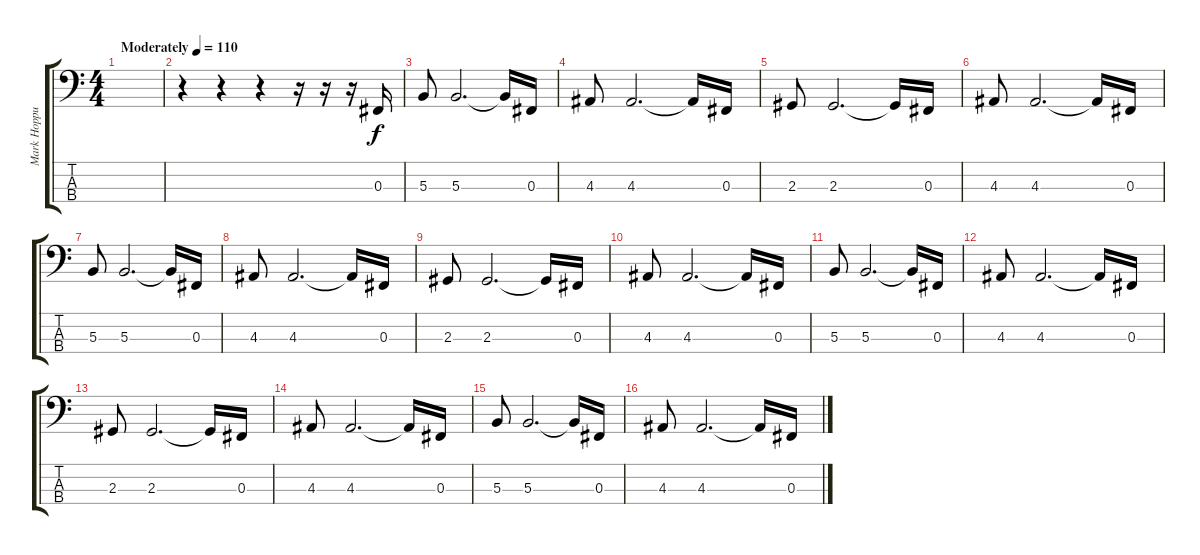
\track ("Mark Hoppus Bass" "Mark Hoppu") {instrument fretlessbass}
\staff {score tabs}
\tuning (E2 B1 Gb1 Db1) {hide}
\ts (4 4)
\tempo (110 "Moderately")
\clef f4
\ks c
|
r.4 r.4 r.4 r.16 r.16 r.16 0.3.16 |
5.3.8 5.3.2{d} 5.3{t}.16 0.3.16 |
4.3.8 4.3.2{d} 4.3{t}.16 0.3.16 |
2.3.8 2.3.2{d} 2.3{t}.16 0.3.16 |
4.3.8 4.3.2{d} 4.3{t}.16 0.3.16 |
5.3.8 5.3.2{d} 5.3{t}.16 0.3.16 |
4.3.8 4.3.2{d} 4.3{t}.16 0.3.16 |
2.3.8 2.3.2{d} 2.3{t}.16 0.3.16 |
4.3.8 4.3.2{d} 4.3{t}.16 0.3.16 |
5.3.8 5.3.2{d} 5.3{t}.16 0.3.16 |
4.3.8 4.3.2{d} 4.3{t}.16 0.3.16 |
2.3.8 2.3.2{d} 2.3{t}.16 0.3.16 |
4.3.8 4.3.2{d} 4.3{t}.16 0.3.16 |
5.3.8 5.3.2{d} 5.3{t}.16 0.3.16 |
4.3.8 4.3.2{d} 4.3{t}.16 0.3.16
